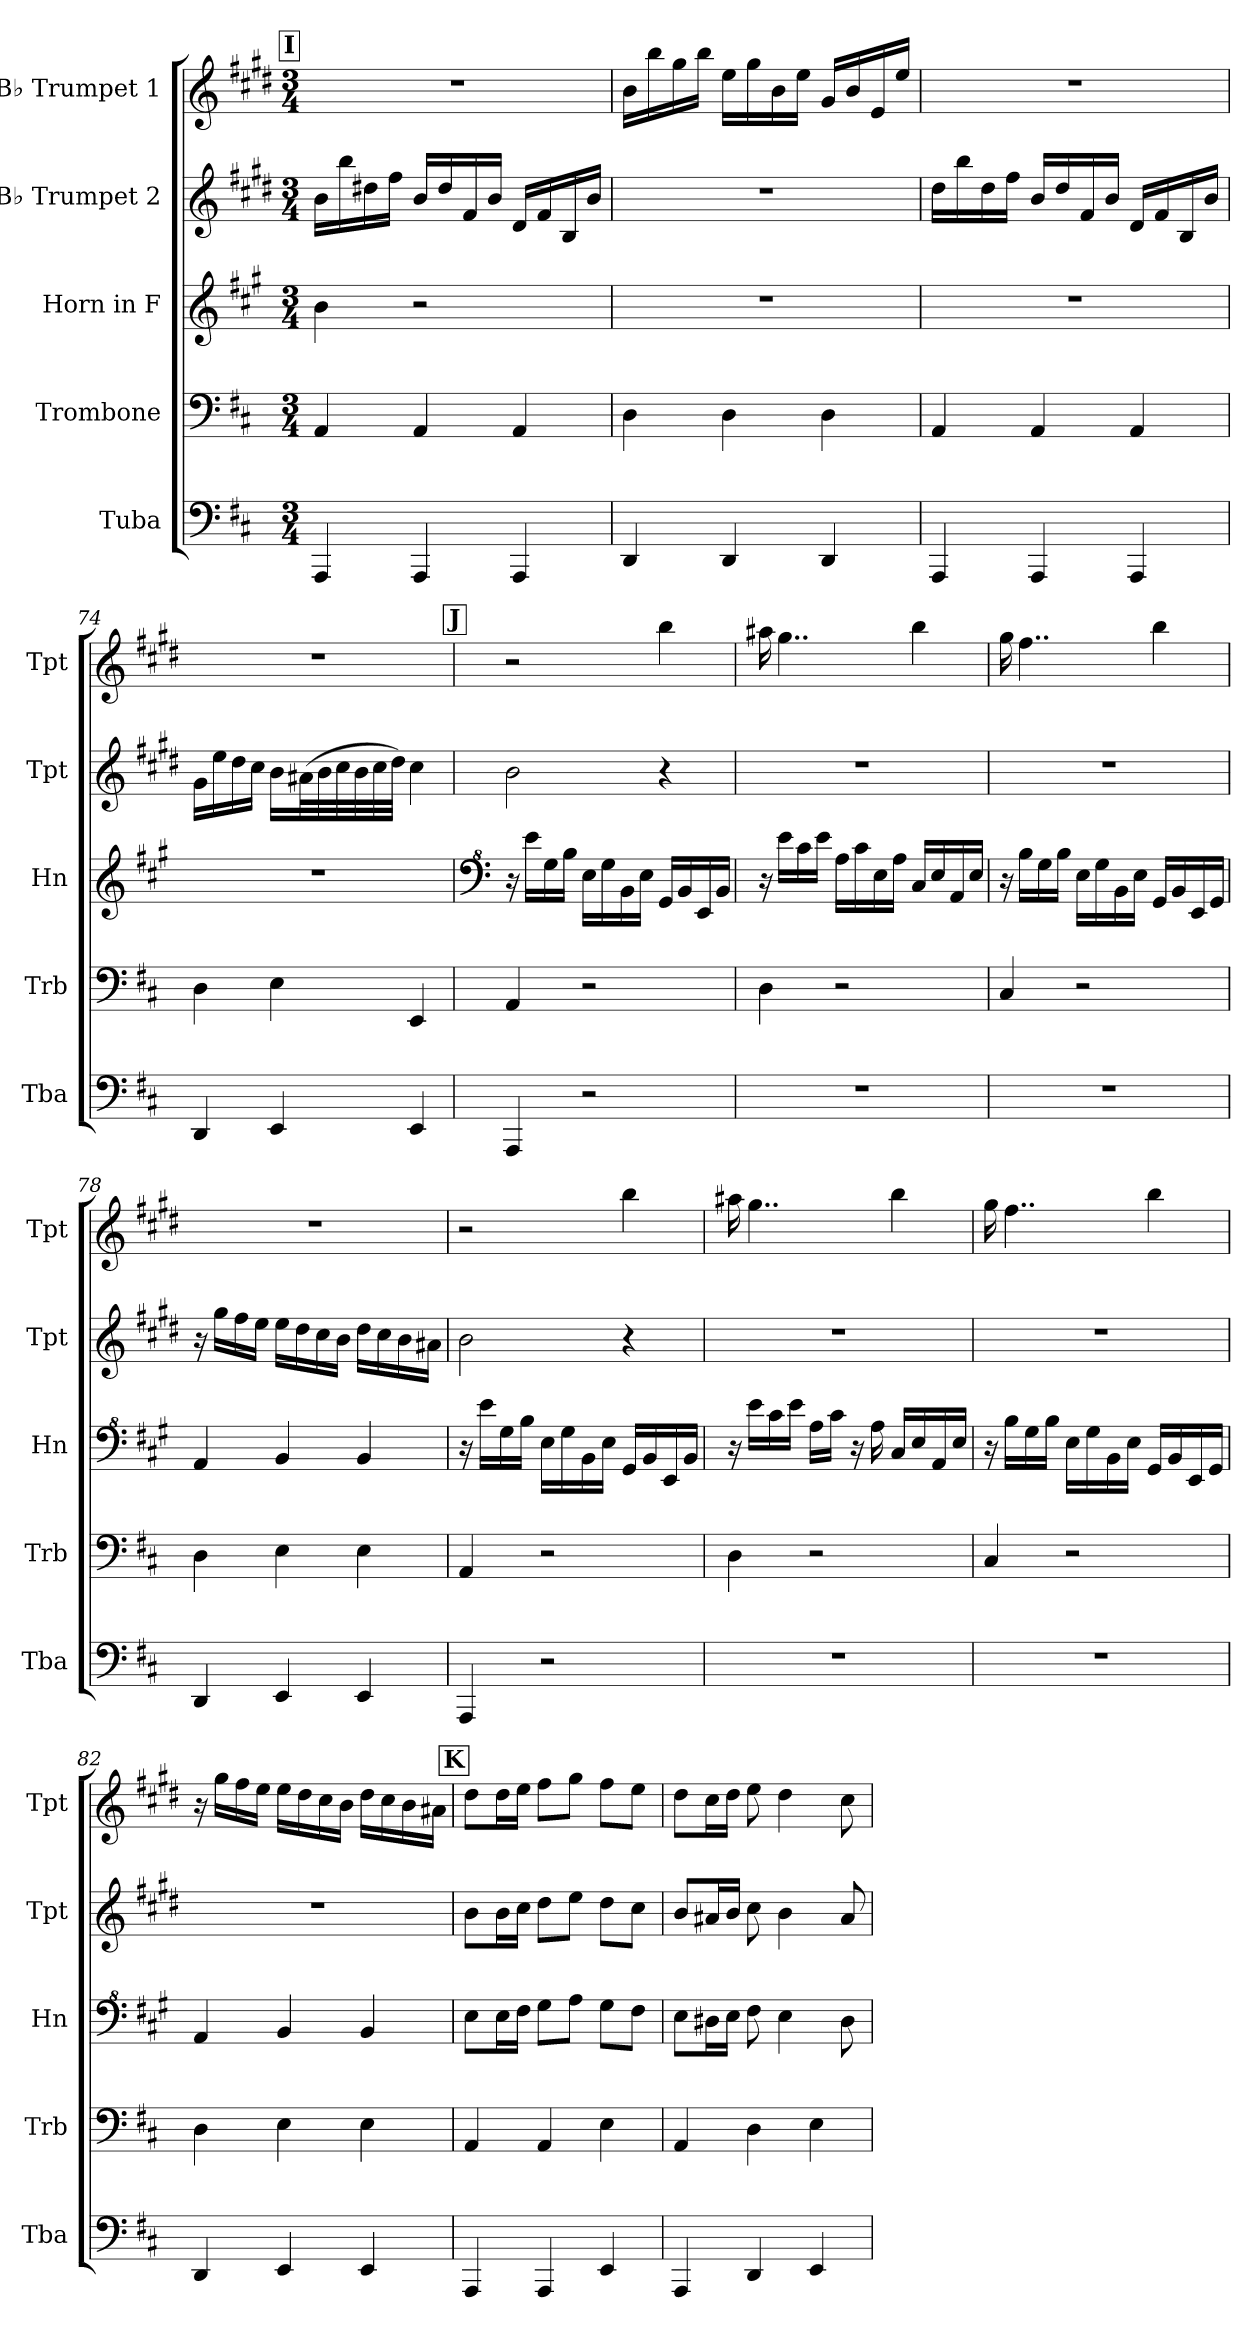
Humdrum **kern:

**kern	**kern	**kern	**kern	**kern
*part5	*part4	*part3	*part2	*part1
*staff5	*staff4	*staff3	*staff2	*staff1
*I"Tuba	*I"Trombone	*I"Horn in F	*I"B♭ Trumpet 2	*I"B♭ Trumpet 1
*I'Tba	*I'Trb	*I'Hn	*I'Tpt	*I'Tpt
*clefF4	*clefF4	*clefG2	*clefG2	*clefG2
*	*	*ITrd4c7	*ITrd1c2	*ITrd1c2
*k[f#c#]	*k[f#c#]	*k[f#c#]	*k[f#c#]	*k[f#c#]
*M3/4	*M3/4	*M3/4	*M3/4	*M3/4
!!LO:REH:place=s1:a:B:fs=14:t=I
=71	=71	=71	=71	=71
4AAA/	4AA/	4e\	16a\LL	2.r
.	.	.	16aa\	.
.	.	.	16cc#X\	.
.	.	.	16ee\JJ	.
4AAA/	4AA/	2r	16a/LL	.
.	.	.	16cc#/	.
.	.	.	16e/	.
.	.	.	16a/JJ	.
4AAA/	4AA/	.	16c#/LL	.
.	.	.	16e/	.
.	.	.	16A/	.
.	.	.	16a/JJ	.
!!LO:PB:g=z
=72	=72	=72	=72	=72
4DD/	4D\	2.r	2.r	16a\LL
.	.	.	.	16aa\
.	.	.	.	16ff#\
.	.	.	.	16aa\JJ
4DD/	4D\	.	.	16dd\LL
.	.	.	.	16ff#\
.	.	.	.	16a\
.	.	.	.	16dd\JJ
4DD/	4D\	.	.	16f#/LL
.	.	.	.	16a/
.	.	.	.	16d/
.	.	.	.	16dd/JJ
=73	=73	=73	=73	=73
4AAA/	4AA/	2.r	16cc#\LL	2.r
.	.	.	16aa\	.
.	.	.	16cc#\	.
.	.	.	16ee\JJ	.
4AAA/	4AA/	.	16a/LL	.
.	.	.	16cc#/	.
.	.	.	16e/	.
.	.	.	16a/JJ	.
4AAA/	4AA/	.	16c#/LL	.
.	.	.	16e/	.
.	.	.	16A/	.
.	.	.	16a/JJ	.
=74	=74	=74	=74	=74
4DD/	4D\	2.r	16f#\LL	2.r
.	.	.	16dd\	.
.	.	.	16cc#\	.
.	.	.	16b\JJ	.
4EE/	4E\	.	16a\LL	.
.	.	.	(>32g#X\L	.
.	.	.	32a\	.
.	.	.	32b\	.
.	.	.	32a\	.
.	.	.	32b\	.
.	.	.	32cc#\JJJ)	.
4EE/	4EE/	.	4b\	.
!!LO:REH:place=s1:a:B:fs=14:t=J
=75	=75	=75	=75	=75
*	*	*clefF^4	*	*
4AAA/	4AA/	16r	2a\	2r
.	.	16a\LL	.	.
.	.	16c#\	.	.
.	.	16e\JJ	.	.
2r	2r	16A\LL	.	.
.	.	16c#\	.	.
.	.	16E\	.	.
.	.	16A\JJ	.	.
.	.	16C#/LL	4r	4aa\
.	.	16E/	.	.
.	.	16AA/	.	.
.	.	16E/JJ	.	.
!!LO:LB:g=z
=76	=76	=76	=76	=76
2.r	4D\	16r	2.r	16gg#X\
.	.	16a\LL	.	4..ff#\
.	.	16f#\	.	.
.	.	16a\JJ	.	.
.	2r	16d\LL	.	.
.	.	16f#\	.	.
.	.	16A\	.	.
.	.	16d\JJ	.	.
.	.	16F#/LL	.	4aa\
.	.	16A/	.	.
.	.	16D/	.	.
.	.	16A/JJ	.	.
=77	=77	=77	=77	=77
2.r	4C#/	16r	2.r	16ff#\
.	.	16e\LL	.	4..ee\
.	.	16c#\	.	.
.	.	16e\JJ	.	.
.	2r	16A\LL	.	.
.	.	16c#\	.	.
.	.	16E\	.	.
.	.	16A\JJ	.	.
.	.	16C#/LL	.	4aa\
.	.	16E/	.	.
.	.	16AA/	.	.
.	.	16C#/JJ	.	.
=78	=78	=78	=78	=78
4DD/	4D\	4D/	16r	2.r
.	.	.	16ff#\LL	.
.	.	.	16ee\	.
.	.	.	16dd\JJ	.
4EE/	4E\	4E/	16dd\LL	.
.	.	.	16cc#\	.
.	.	.	16b\	.
.	.	.	16a\JJ	.
4EE/	4E\	4E/	16cc#\LL	.
.	.	.	16b\	.
.	.	.	16a\	.
.	.	.	16g#X\JJ	.
!!LO:PB:g=z
=79	=79	=79	=79	=79
4AAA/	4AA/	16r	2a\	2r
.	.	16a\LL	.	.
.	.	16c#\	.	.
.	.	16e\JJ	.	.
2r	2r	16A\LL	.	.
.	.	16c#\	.	.
.	.	16E\	.	.
.	.	16A\JJ	.	.
.	.	16C#/LL	4r	4aa\
.	.	16E/	.	.
.	.	16AA/	.	.
.	.	16E/JJ	.	.
=80	=80	=80	=80	=80
2.r	4D\	16r	2.r	16gg#X\
.	.	16a\LL	.	4..ff#\
.	.	16f#\	.	.
.	.	16a\JJ	.	.
.	2r	16d\LL	.	.
.	.	16f#\JJ	.	.
.	.	16r	.	.
.	.	16d\	.	.
.	.	16F#/LL	.	4aa\
.	.	16A/	.	.
.	.	16D/	.	.
.	.	16A/JJ	.	.
=81	=81	=81	=81	=81
2.r	4C#/	16r	2.r	16ff#\
.	.	16e\LL	.	4..ee\
.	.	16c#\	.	.
.	.	16e\JJ	.	.
.	2r	16A\LL	.	.
.	.	16c#\	.	.
.	.	16E\	.	.
.	.	16A\JJ	.	.
.	.	16C#/LL	.	4aa\
.	.	16E/	.	.
.	.	16AA/	.	.
.	.	16C#/JJ	.	.
=82	=82	=82	=82	=82
4DD/	4D\	4D/	2.r	16r
.	.	.	.	16ff#\LL
.	.	.	.	16ee\
.	.	.	.	16dd\JJ
4EE/	4E\	4E/	.	16dd\LL
.	.	.	.	16cc#\
.	.	.	.	16b\
.	.	.	.	16a\JJ
4EE/	4E\	4E/	.	16cc#\LL
.	.	.	.	16b\
.	.	.	.	16a\
.	.	.	.	16g#X\JJ
!!LO:LB:g=z
!!LO:REH:place=s1:a:B:fs=14:t=K
=83	=83	=83	=83	=83
4AAA/	4AA/	8A\L	8a\L	8cc#\L
.	.	16A\L	16a\L	16cc#\L
.	.	16B\JJ	16b\JJ	16dd\JJ
4AAA/	4AA/	8c#\L	8cc#\L	8ee\L
.	.	8d\J	8dd\J	8ff#\J
4EE/	4E\	8c#\L	8cc#\L	8ee\L
.	.	8B\J	8b\J	8dd\J
=84	=84	=84	=84	=84
4AAA/	4AA/	8A\L	8a/L	8cc#\L
.	.	16G#X\L	16g#X/L	16b\L
.	.	16A\JJ	16a/JJ	16cc#\JJ
4DD/	4D\	8B\	8b\	8dd\
.	.	4A\	4a\	4cc#\
4EE/	4E\	.	.	.
.	.	8G#\	8g#/	8b\
=	=	=	=	=
*-	*-	*-	*-	*-
